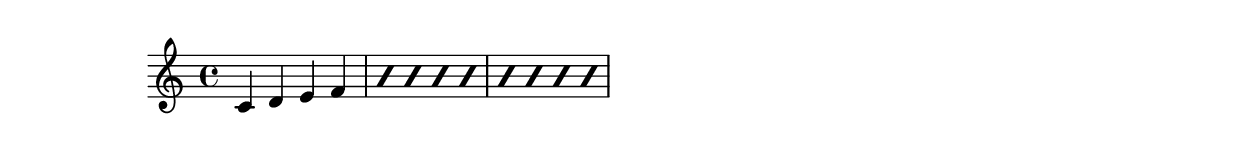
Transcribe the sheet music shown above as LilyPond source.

%% Do not edit this file; it is auto-generated from LSR http://lsr.dsi.unimi.it
%% This file is in the public domain.
\version "2.11.46"

\header {
  lsrtags = "rhythms, tweaks-and-overrides"

  texidoc = "
In \"simple\" lead-sheets, sometimes no actual notes are written,
instead only \"rhythmic patterns\" and chords above the measures are
notated giving the structure of a song. Such a feature is for example
useful while creating/transcribing the structure of a song and also
when sharing lead sheets with guitarists or jazz musicians. The
standard support for this using @code{\\repeat percent} is unsuitable
here since the first beat has to be an ordinary note or rest. This
example shows two solutions to this problem, by redefining ordinary
rests to be printed as slashes. (If the duration of each beat is not a
quarter note, replace the @code{r4} in the definitions with a rest of
the appropriate duration). 

"
  doctitle = "Rhythmic slashes"
} % begin verbatim
% Macro to print single slash
rs = {
  \once \override Rest #'stencil = #ly:percent-repeat-item-interface::beat-slash
  \once \override Rest #'thickness = #'0.48
  \once \override Rest #'slope = #'1.7
  r4
}

% Function to print a specified number of slashes
comp = #(define-music-function (parser location count) ( integer?)
  #{
    \override Rest #'stencil = #ly:percent-repeat-item-interface::beat-slash
    \override Rest #'thickness = #'0.48
    \override Rest #'slope = #'1.7
    \repeat unfold $count { r4 }
    \revert Rest #'stencil
  #}
)

\score{
  \relative c' {
    c d e f |
    \rs \rs \rs \rs |
    \comp #4 |
  }
}
